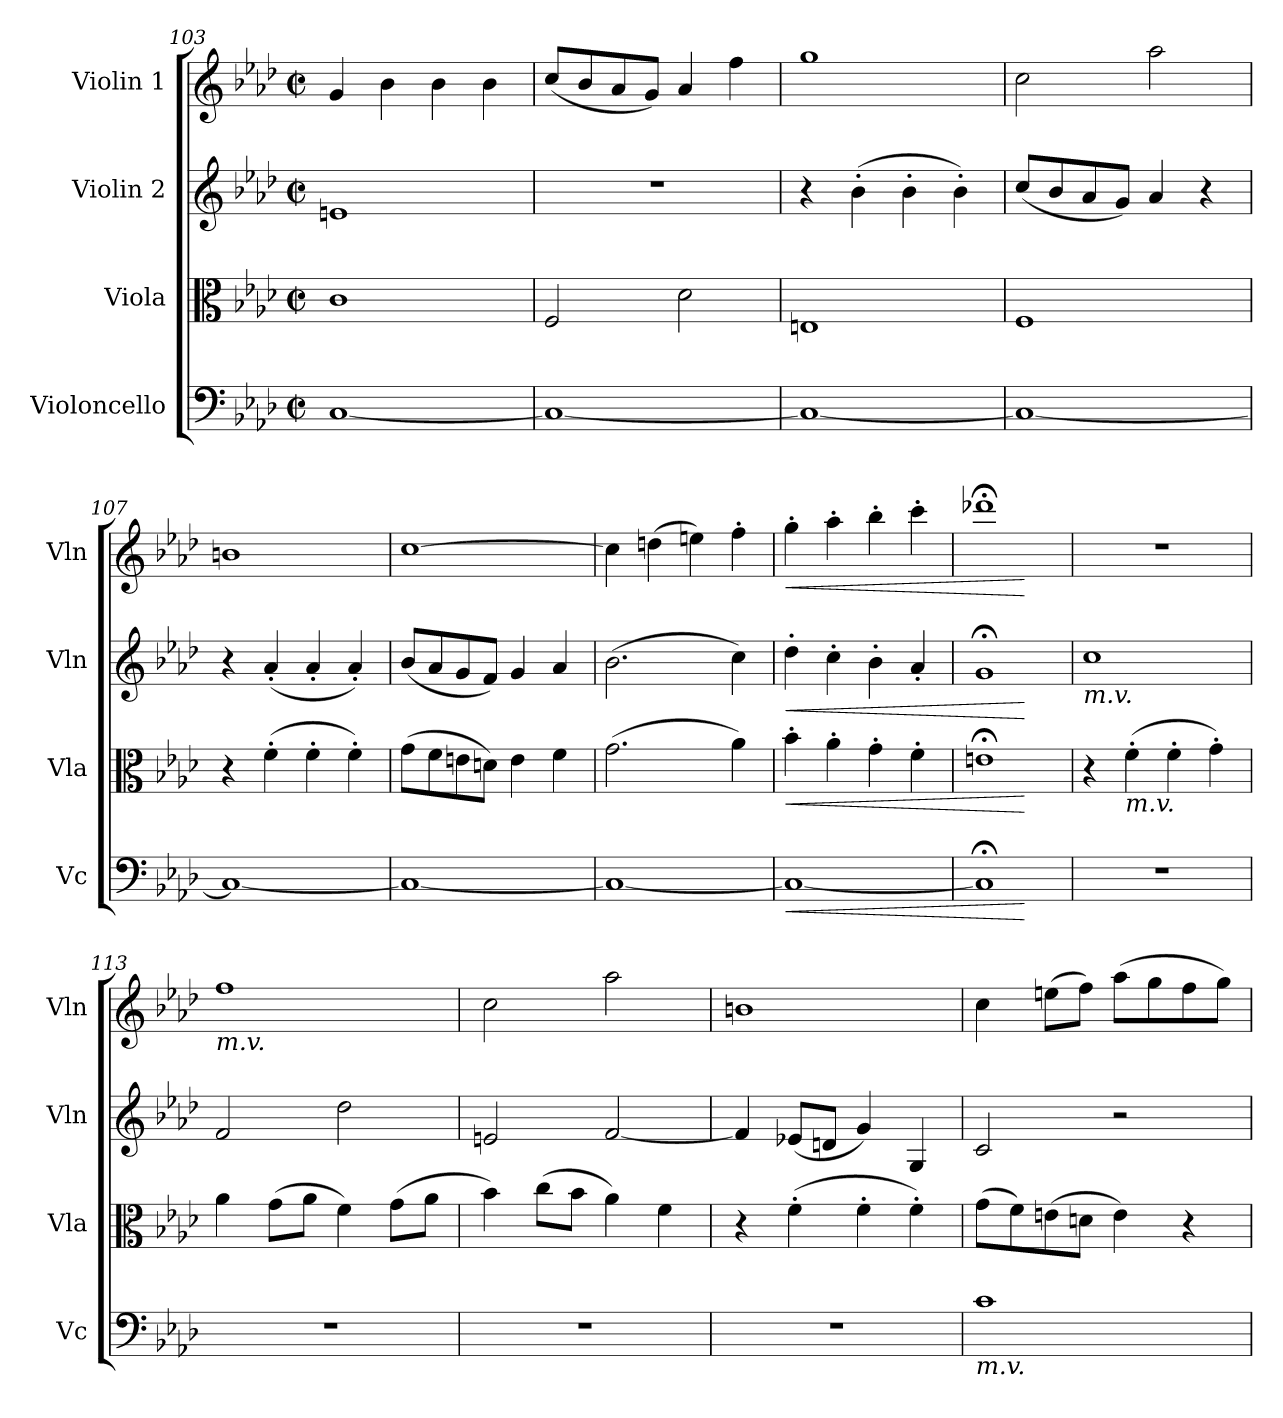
**kern	**dynam	**kern	**dynam	**kern	**dynam	**kern	**dynam
*part4	*part4	*part3	*part3	*part2	*part2	*part1	*part1
*staff4	*staff4	*staff3	*staff3	*staff2	*staff2	*staff1	*staff1
*I"Violoncello	*	*I"Viola	*	*I"Violin 2	*	*I"Violin 1	*
*I'Vc	*	*I'Vla	*	*I'Vln	*	*I'Vln	*
*clefF4	*	*clefC3	*	*clefG2	*	*clefG2	*
*k[b-e-a-d-]	*	*k[b-e-a-d-]	*	*k[b-e-a-d-]	*	*k[b-e-a-d-]	*
*M2/2	*	*M2/2	*	*M2/2	*	*M2/2	*
*met(c|)	*	*met(c|)	*	*met(c|)	*	*met(c|)	*
=103	=103	=103	=103	=103	=103	=103	=103
[1C	.	1c	.	1en	.	4g/	.
.	.	.	.	.	.	4b-\	.
.	.	.	.	.	.	4b-\	.
.	.	.	.	.	.	4b-\	.
=104	=104	=104	=104	=104	=104	=104	=104
1C_	.	2F/	.	1r	.	(8cc/L	.
.	.	.	.	.	.	8b-/	.
.	.	.	.	.	.	8a-/	.
.	.	.	.	.	.	8g/J)	.
.	.	2d-\	.	.	.	4a-/	.
.	.	.	.	.	.	4ff\	.
!!LO:LB:g=z
=105	=105	=105	=105	=105	=105	=105	=105
1C_	.	1En	.	4r	.	1gg	.
.	.	.	.	(4b-'\	.	.	.
.	.	.	.	4b-'\	.	.	.
.	.	.	.	4b-'\)	.	.	.
=106	=106	=106	=106	=106	=106	=106	=106
1C_	.	1F	.	(8cc/L	.	2cc\	.
.	.	.	.	8b-/	.	.	.
.	.	.	.	8a-/	.	.	.
.	.	.	.	8g/J)	.	.	.
.	.	.	.	4a-/	.	2aa-\	.
.	.	.	.	4r	.	.	.
=107	=107	=107	=107	=107	=107	=107	=107
1C_	.	4r	.	4r	.	1bn	.
.	.	(4f'\	.	(4a-'/	.	.	.
.	.	4f'\	.	4a-'/	.	.	.
.	.	4f'\)	.	4a-'/)	.	.	.
=108	=108	=108	=108	=108	=108	=108	=108
1C_	.	(8g\L	.	(8b-/L	.	[1cc	.
.	.	8f\	.	8a-/	.	.	.
.	.	8en\	.	8g/	.	.	.
.	.	8dn\J)	.	8f/J)	.	.	.
.	.	4e\	.	4g/	.	.	.
.	.	4f\	.	4a-/	.	.	.
=109	=109	=109	=109	=109	=109	=109	=109
1C_	.	(2.g\	.	(2.b-\	.	4cc\]	.
.	.	.	.	.	.	(4ddn\	.
.	.	.	.	.	.	4een\)	.
.	.	4a-\)	.	4cc\)	.	4ff'\	.
=110	=110	=110	=110	=110	=110	=110	=110
!	!LO:HP:b	!	!LO:HP:b	!	!LO:HP:b	!	!LO:HP:b
1C_	<	4b-'\	<	4dd-'\	<	4gg'\	<
.	.	4a-'\	.	4cc'\	.	4aa-'\	.
.	.	4g'\	.	4b-'\	.	4bb-'\	.
.	.	4f'\	.	4a-'/	.	4ccc'\	.
=111	=111	=111	=111	=111	=111	=111	=111
1C;<]	.	1en;<	.	1g;<	.	1ddd-X;<	.
.	[	.	[	.	[	.	[
!!LO:PB:g=z
=112	=112	=112	=112	=112	=112	=112	=112
!	!	!	!	!LO:TX:b:i:t=m.v.	!	!	!
1r	.	4r	.	1cc	.	1r	.
!	!	!LO:TX:b:i:t=m.v.	!	!	!	!	!
.	.	(4f'\	.	.	.	.	.
.	.	4f'\	.	.	.	.	.
.	.	4g'\)	.	.	.	.	.
=113	=113	=113	=113	=113	=113	=113	=113
!	!	!	!	!	!	!LO:TX:b:i:t=m.v.	!
1r	.	4a-\	.	2f/	.	1ff	.
.	.	(8g\L	.	.	.	.	.
.	.	8a-\J	.	.	.	.	.
.	.	4f\)	.	2dd-\	.	.	.
.	.	(8g\L	.	.	.	.	.
.	.	8a-\J	.	.	.	.	.
=114	=114	=114	=114	=114	=114	=114	=114
1r	.	4b-\)	.	2en/	.	2cc\	.
.	.	(8cc\L	.	.	.	.	.
.	.	8b-\J	.	.	.	.	.
.	.	4a-\)	.	[2f/	.	2aa-\	.
.	.	4f\	.	.	.	.	.
=115	=115	=115	=115	=115	=115	=115	=115
1r	.	4r	.	4f/]	.	1bn	.
.	.	(4f'\	.	(8e-X/L	.	.	.
.	.	.	.	8dn/J	.	.	.
.	.	4f'\	.	4g/)	.	.	.
.	.	4f'\)	.	4G/	.	.	.
=116	=116	=116	=116	=116	=116	=116	=116
!LO:TX:b:i:t=m.v.	!	!	!	!	!	!	!
1c	.	(8g\L	.	2c/	.	4cc\	.
.	.	8f\)	.	.	.	.	.
.	.	(8en\	.	.	.	(8een\L	.
.	.	8dn\J	.	.	.	8ff\J)	.
.	.	4e\)	.	2r	.	(8aa-\L	.
.	.	.	.	.	.	8gg\	.
.	.	4r	.	.	.	8ff\	.
.	.	.	.	.	.	8gg\J)	.
=	=	=	=	=	=	=	=
*-	*-	*-	*-	*-	*-	*-	*-
